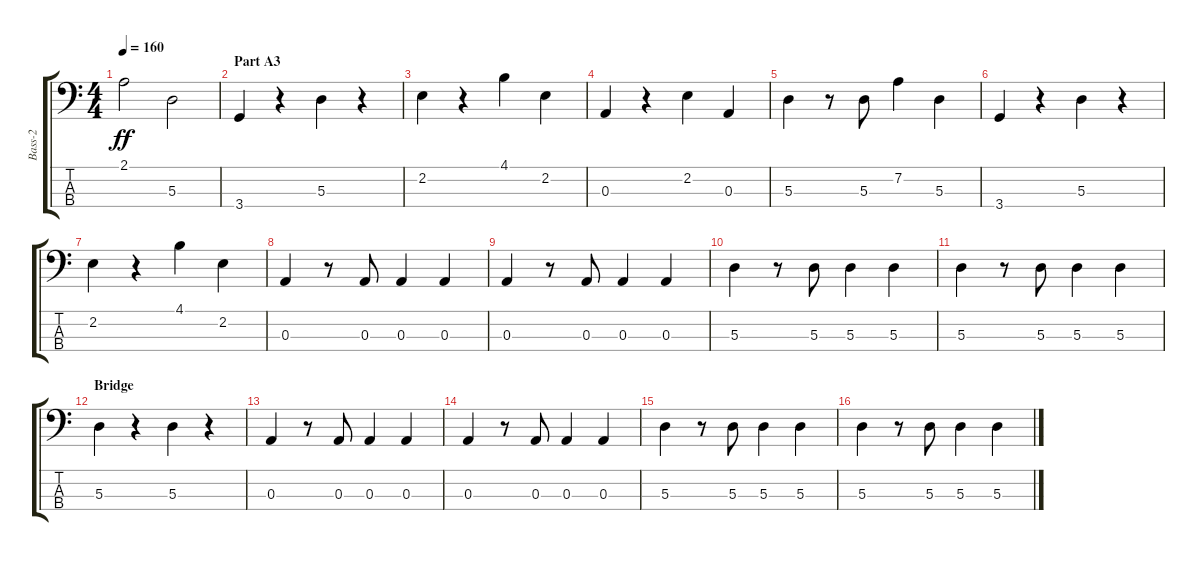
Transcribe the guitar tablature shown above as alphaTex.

\track ("Bass-2" "Bass-2") {instrument acousticbass}
\staff {score tabs}
\tuning (G2 D2 A1 E1) {hide}
\ts (4 4)
\tempo 160
\clef f4
\ks c
2.1.2{dy ff} 5.3.2 |
\section ("" "Part A3")
3.4.4 r.4 5.3.4 r.4 |
2.2.4 r.4 4.1.4 2.2.4 |
0.3.4 r.4 2.2.4 0.3.4 |
5.3.4 r.8 5.3.8 7.2.4 5.3.4 |
3.4.4 r.4 5.3.4 r.4 |
2.2.4 r.4 4.1.4 2.2.4 |
0.3.4 r.8 0.3.8 0.3.4 0.3.4 |
0.3.4 r.8 0.3.8 0.3.4 0.3.4 |
5.3.4 r.8 5.3.8 5.3.4 5.3.4 |
5.3.4 r.8 5.3.8 5.3.4 5.3.4 |
\section ("" "Bridge")
5.3.4 r.4 5.3.4 r.4 |
0.3.4 r.8 0.3.8 0.3.4 0.3.4 |
0.3.4 r.8 0.3.8 0.3.4 0.3.4 |
5.3.4 r.8 5.3.8 5.3.4 5.3.4 |
5.3.4 r.8 5.3.8 5.3.4 5.3.4
